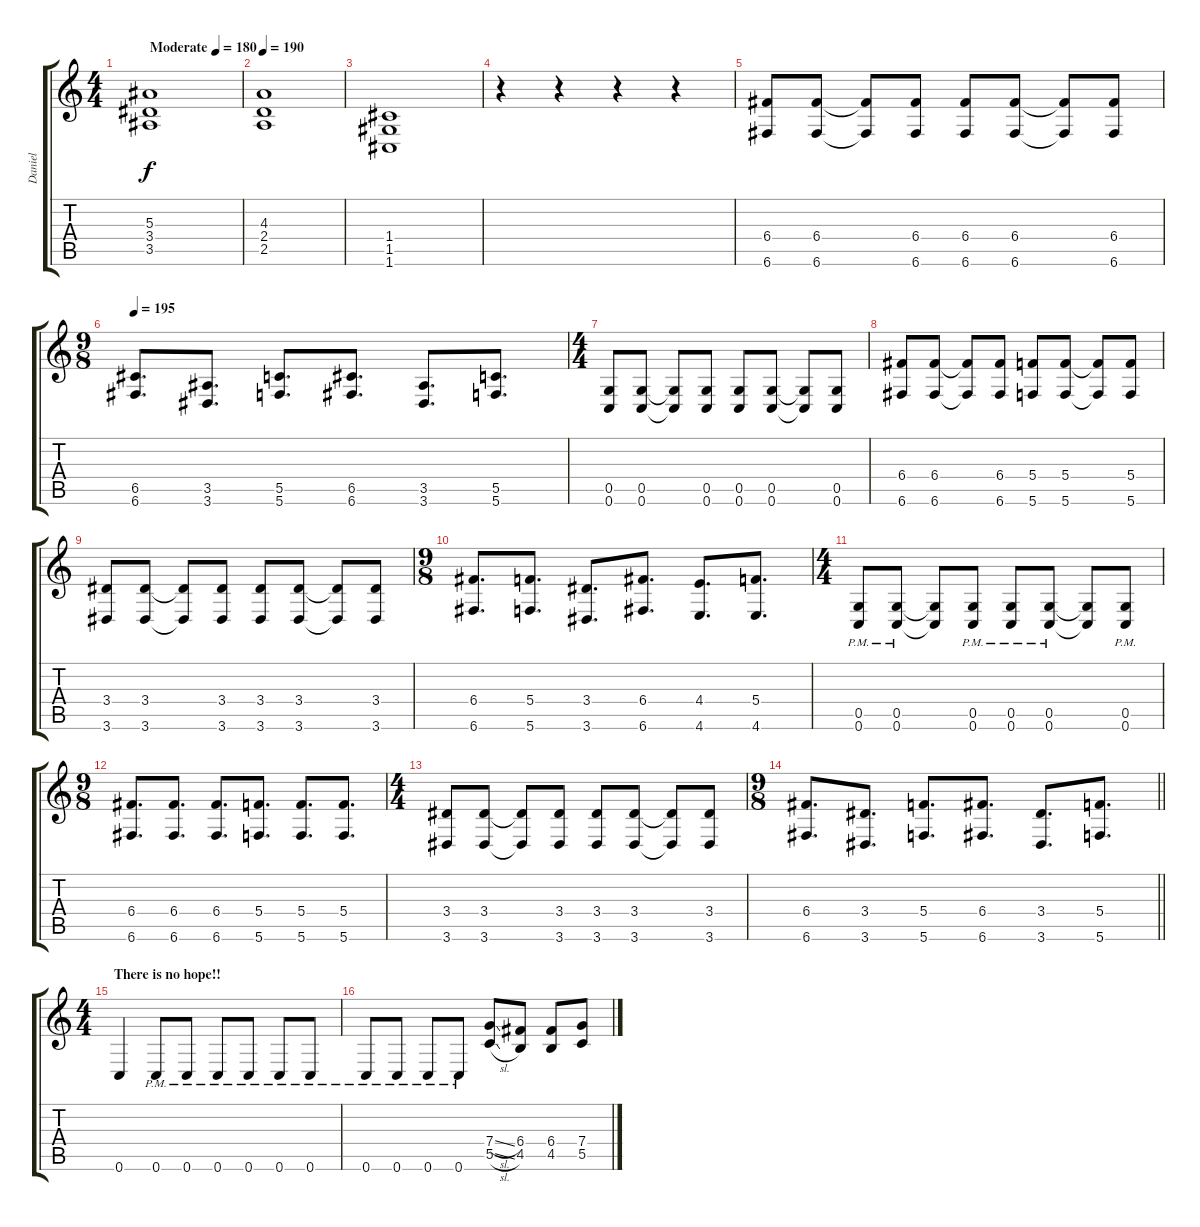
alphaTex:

\track ("Daniel" "Daniel") {instrument distortionguitar}
\staff {score tabs}
\tuning (D4 A3 F3 C3 G2 C2) {hide}
\ts (4 4)
\tempo (180 "Moderate")
\clef g2
\ks c
(5.3 3.4 3.5).1{dy f instrument distortionguitar} |
\tempo 190
(4.3 2.4 2.5).1 |
(1.4 1.5 1.6).1 |
r.4 r.4 r.4 r.4 |
(6.4 6.6).8 (6.4 6.6).8 (6.4{t} 6.6{t}).8 (6.4 6.6).8 (6.4 6.6).8 (6.4 6.6).8 (6.4{t} 6.6{t}).8 (6.4 6.6).8 |
\ts (9 8)
\tempo 195
(6.5 6.6).8{d} (3.5 3.6).8{d} (5.5 5.6).8{d} (6.5 6.6).8{d} (3.5 3.6).8{d} (5.5 5.6).8{d} |
\ts (4 4)
(0.5 0.6).8 (0.5 0.6).8 (0.5{t} 0.6{t}).8 (0.5 0.6).8 (0.5 0.6).8 (0.5 0.6).8 (0.5{t} 0.6{t}).8 (0.5 0.6).8 |
(6.4 6.6).8 (6.4 6.6).8 (6.4{t} 6.6{t}).8 (6.4 6.6).8 (5.4 5.6).8 (5.4 5.6).8 (5.4{t} 5.6{t}).8 (5.4 5.6).8 |
(3.4 3.6).8 (3.4 3.6).8 (3.4{t} 3.6{t}).8 (3.4 3.6).8 (3.4 3.6).8 (3.4 3.6).8 (3.4{t} 3.6{t}).8 (3.4 3.6).8 |
\ts (9 8)
(6.4 6.6).8{d} (5.4 5.6).8{d} (3.4 3.6).8{d} (6.4 6.6).8{d} (4.4 4.6).8{d} (5.4 4.6).8{d} |
\ts (4 4)
(0.5{pm} 0.6{pm}).8 (0.5{pm} 0.6{pm}).8 (0.5{t} 0.6{t}).8 (0.5{pm} 0.6{pm}).8 (0.5{pm} 0.6{pm}).8 (0.5{pm} 0.6{pm}).8 (0.5{t} 0.6{t}).8 (0.5{pm} 0.6{pm}).8 |
\ts (9 8)
(6.4 6.6).8{d} (6.4 6.6).8{d} (6.4 6.6).8{d} (5.4 5.6).8{d} (5.4 5.6).8{d} (5.4 5.6).8{d} |
\ts (4 4)
(3.4 3.6).8 (3.4 3.6).8 (3.4{t} 3.6{t}).8 (3.4 3.6).8 (3.4 3.6).8 (3.4 3.6).8 (3.4{t} 3.6{t}).8 (3.4 3.6).8 |
\ts (9 8)
\barLineRight lightlight
(6.4 6.6).8{d} (3.4 3.6).8{d} (5.4 5.6).8{d} (6.4 6.6).8{d} (3.4 3.6).8{d} (5.4 5.6).8{d} |
\ts (4 4)
\section ("" "There is no hope!!")
0.6.4 0.6{pm}.8 0.6{pm}.8 0.6{pm}.8 0.6{pm}.8 0.6{pm}.8 0.6{pm}.8 |
0.6{pm}.8 0.6{pm}.8 0.6{pm}.8 0.6{pm}.8 (7.4{sl} 5.5{sl}).8 (6.4 4.5).8 (6.4 4.5).8 (7.4 5.5).8
